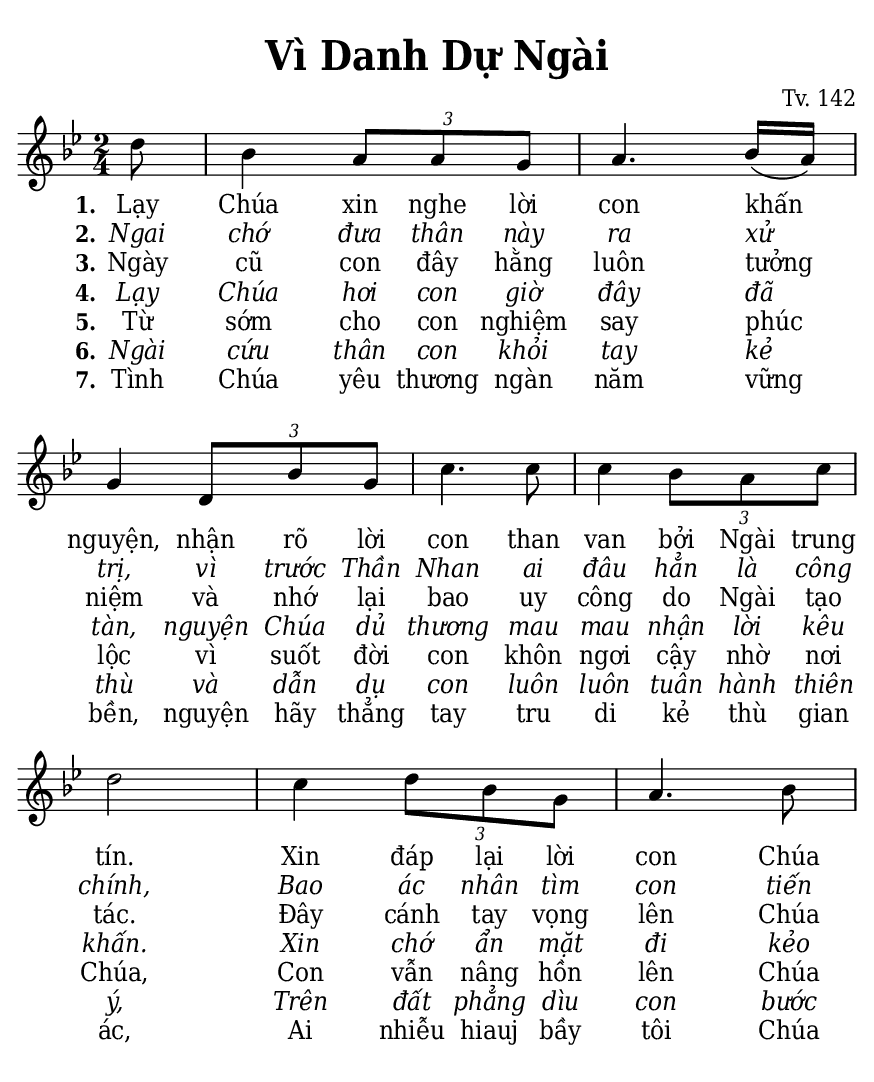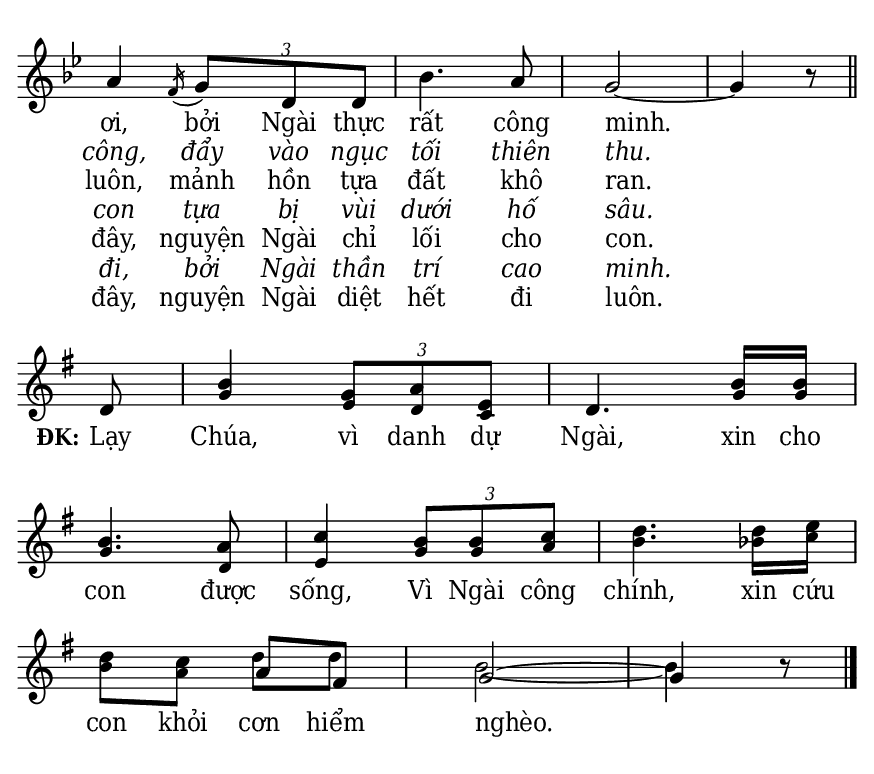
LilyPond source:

% Cài đặt chung\
\version "2.22.1"
\include "english.ly"

\header {
  title = \markup { \fontsize #1 "Vì Danh Dự Ngài" }
  composer = "Tv. 142"
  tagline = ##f
}

% Nhạc phiên khúc
nhacPhienKhucSop = \relative c'' {
  \partial 8 d8 |
  bf4 \tuplet 3/2 { a8 a g } |
  a4. bf16 (a) |
  g4 \tuplet 3/2 { d8 bf' g } |
  c4. c8 |
  c4 \tuplet 3/2 { bf8 a c } |
  d2 |
  c4 \tuplet 3/2 { d8 bf g } |
  a4. bf8 |
  a4 \slashedGrace { f16 ( }
    \tuplet 3/2 { g8) d d } |
  bf'4. a8 |
  g2 ~ |
  \partial 4. g4 r8 \bar "||" \break
  
  \set Staff.explicitKeySignatureVisibility = #end-of-line-invisible
  \set Staff.printKeyCancellation = ##f
  \key g \major
  \partial 8 d8 |
  b'4 \tuplet 3/2 { g8 a e } |
  d4. b'16 b |
  b4. a8 |
  c4 \tuplet 3/2 { b8 b c } |
  d4. d16 e |
  d8 c a fs |
  g2 ~ |
  g4 r8 \bar "|."
}

nhacPhienKhucAlto = \relative c' {
  r8 |
  R2*11
  r4.
  d8 |
  g4 \tuplet 3/2 { e8 d c } |
  d4. g16 g |
  g4. d8 |
  e4 \tuplet 3/2 { g8 g a } |
  b4. bf16 c |
  b8 a d d |
  b2 ~ |
  b4 r8
}

% Lời phiên khúc
loiPhienKhucSop = \lyrics {
  <<
    {
      \set stanza = "1."
      Lạy Chúa xin nghe lời con khấn nguyện,
      nhận rõ lời con than van bởi Ngài trung tín.
      Xin đáp lại lời con Chúa ơi,
      bởi Ngài thực rất công minh.
    }
    \new Lyrics {
	    \set associatedVoice = "beSop"
	    \set stanza = "2."
      \override Lyrics.LyricText.font-shape = #'italic
	    Ngai chớ đưa thân này ra xử trị,
	    vì trước Thần Nhan ai đâu hẳn là công chính,
	    Bao ác nhân tìm con tiến công,
	    đẩy vào ngục tối thiên thu.
    }
    \new Lyrics {
	    \set associatedVoice = "beSop"
	    \set stanza = "3."
	    Ngày cũ con đây hằng luôn tưởng niệm
	    và nhớ lại bao uy công do Ngài tạo tác.
	    Đây cánh tay vọng lên Chúa luôn,
	    mảnh hồn tựa đất khô ran.
    }
    \new Lyrics {
	    \set associatedVoice = "beSop"
	    \set stanza = "4."
      \override Lyrics.LyricText.font-shape = #'italic
	    Lạy Chúa hơi con giờ đây đã tàn,
	    nguyện Chúa dủ thương mau mau nhận lời kêu khấn.
	    Xin chớ ẩn mặt đi kẻo con tựa bị vùi dưới hố sâu.
    }
    \new Lyrics {
	    \set associatedVoice = "beSop"
	    \set stanza = "5."
	    Từ sớm cho con nghiệm say phúc lộc
	    vì suốt đời con khôn ngơi cậy nhờ nơi Chúa,
	    Con vẫn nâng hồn lên Chúa đây,
	    nguyện Ngài chỉ lối cho con.
    }
    \new Lyrics {
	    \set associatedVoice = "beSop"
	    \set stanza = "6."
      \override Lyrics.LyricText.font-shape = #'italic
	    Ngài cứu thân con khỏi tay kẻ thù
	    và dẫn dụ con luôn luôn tuân hành thiên ý,
	    Trên đất phẳng dìu con bước đi,
	    bởi Ngài thần trí cao minh.
    }
    \new Lyrics {
	    \set associatedVoice = "beSop"
	    \set stanza = "7."
	    Tình Chúa yêu thương ngàn năm vững bền,
	    nguyện hãy thẳng tay tru di kẻ thù gian ác,
	    Ai nhiễu hiauj bầy tôi Chúa đây,
	    nguyện Ngài diệt hết đi luôn.
    }
  >>
  \set stanza = "ĐK:"
  Lạy Chúa, vì danh dự Ngài,
  xin cho con được sống,
  Vì Ngài công chính,
  xin cứu con khỏi cơn hiểm nghèo.
}

% Dàn trang
\paper {
  #(set-paper-size "a5")
  top-margin = 10\mm
  bottom-margin = 3\mm
  left-margin = 3\mm
  right-margin = 3\mm
  indent = #0
  #(define fonts
	 (make-pango-font-tree "Deja Vu Serif Condensed"
	 		       "Deja Vu Serif Condensed"
			       "Deja Vu Serif Condensed"
			       (/ 20 20)))
  print-page-number = ##f
  system-system-spacing = #'((basic-distance . 0.1) (padding . 3.5))
  ragged-bottom = ##t
}

TongNhip = {
  \key bf \major \time 2/4
  \set Timing.beamExceptions = #'()
  \set Timing.baseMoment = #(ly:make-moment 1/4)
}

% Đổi kích thước nốt cho bè phụ
notBePhu =
#(define-music-function (font-size music) (number? ly:music?)
   (for-some-music
     (lambda (m)
       (if (music-is-of-type? m 'rhythmic-event)
           (begin
             (set! (ly:music-property m 'tweaks)
                   (cons `(font-size . ,font-size)
                         (ly:music-property m 'tweaks)))
             #t)
           #f))
     music)
   music)

\score {
  \new ChoirStaff <<
    \new Staff \with {
        \consists "Merge_rests_engraver"
        printPartCombineTexts = ##f
      }
      <<
      \new Voice \TongNhip \partCombine 
        \nhacPhienKhucSop
        \notBePhu -1 { \nhacPhienKhucAlto }
      \new NullVoice = beSop \nhacPhienKhucSop
      \new Lyrics \lyricsto beSop \loiPhienKhucSop
      >>
  >>
  \layout {
    \override Lyrics.LyricSpace.minimum-distance = #1.5
    \override Score.BarNumber.break-visibility = ##(#f #f #f)
    \override Score.SpacingSpanner.uniform-stretching = ##t
  } 
}
